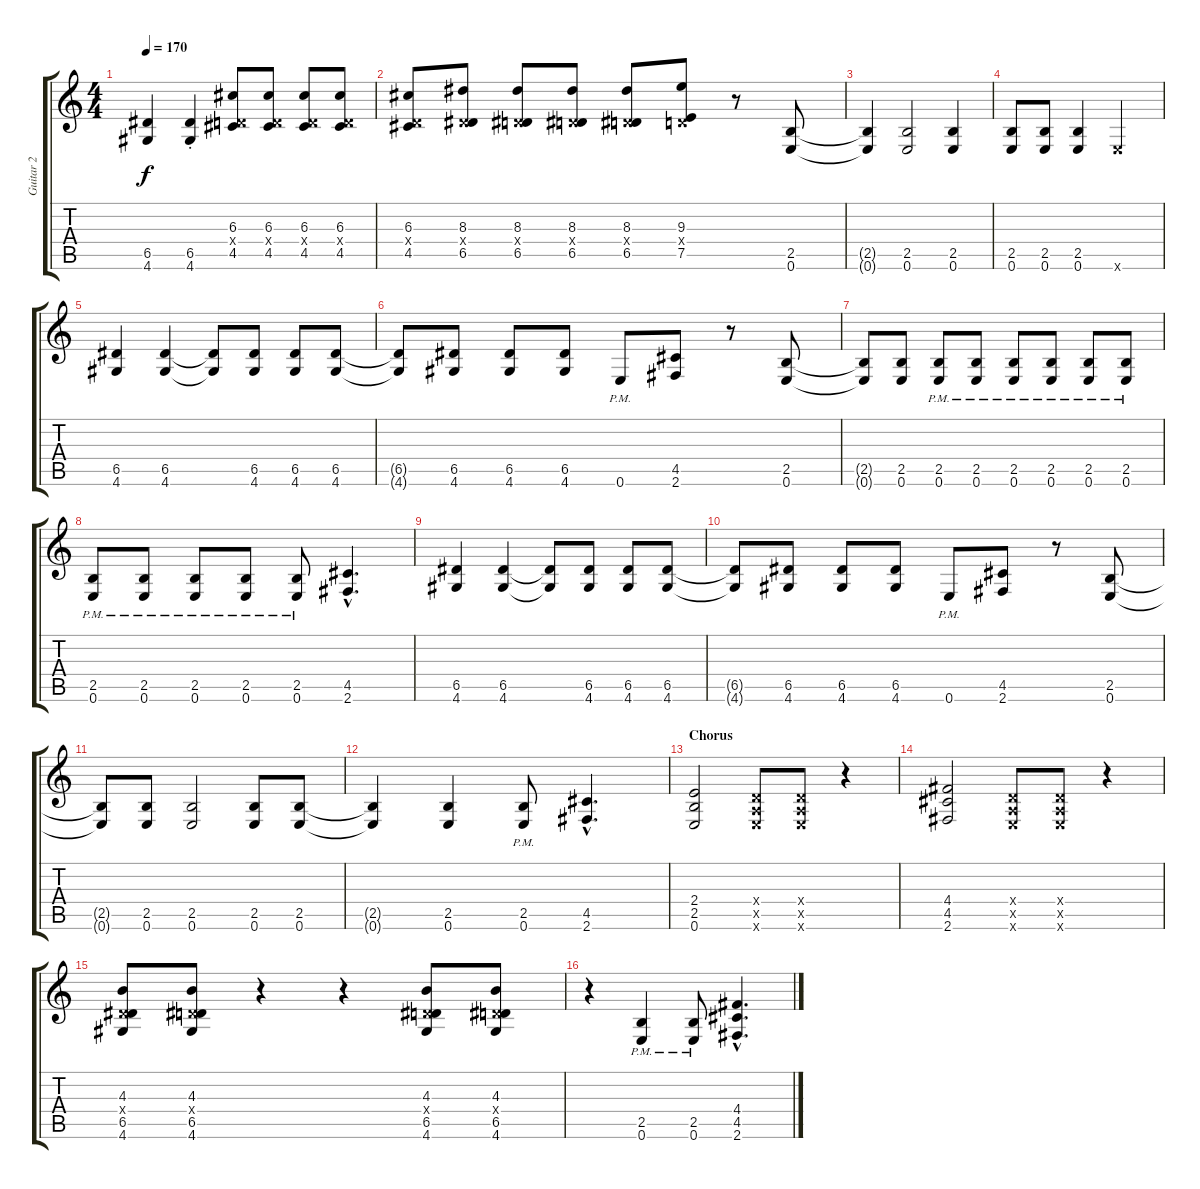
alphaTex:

\track ("Guitar 2" "Guitar 2") {instrument distortionguitar}
\staff {score tabs}
\tuning (E4 B3 G3 D3 A2 E2) {hide}
\ts (4 4)
\tempo 170
\clef g2
\ks c
(6.5 4.6).4{dy f} (6.5{st} 4.6{st}).4 (6.3 0.4{x} 4.5).8 (6.3 0.4{x} 4.5).8 (6.3 0.4{x} 4.5).8 (6.3 0.4{x} 4.5).8 |
(6.3 0.4{x} 4.5).8 (8.3 0.4{x} 6.5).8 (8.3 0.4{x} 6.5).8 (8.3 0.4{x} 6.5).8 (8.3 0.4{x} 6.5).8 (9.3 0.4{x} 7.5).8 r.8 (2.5 0.6).8 |
(2.5{t} 0.6{t}).4 (2.5 0.6).2 (2.5 0.6).4 |
(2.5 0.6).8 (2.5 0.6).8 (2.5 0.6).4 0.6{x}.2 |
(6.5 4.6).4 (6.5 4.6).4 (6.5{t} 4.6{t}).8 (6.5 4.6).8 (6.5 4.6).8 (6.5 4.6).8 |
(6.5{t} 4.6{t}).8 (6.5 4.6).8 (6.5 4.6).8 (6.5 4.6).8 0.6{pm}.8 (4.5 2.6).8 r.8 (2.5 0.6).8 |
(2.5{t} 0.6{t}).8 (2.5 0.6).8 (2.5{pm} 0.6{pm}).8 (2.5{pm} 0.6{pm}).8 (2.5{pm} 0.6{pm}).8 (2.5{pm} 0.6{pm}).8 (2.5{pm} 0.6{pm}).8 (2.5{pm} 0.6{pm}).8 |
(2.5{pm} 0.6{pm}).8 (2.5{pm} 0.6{pm}).8 (2.5{pm} 0.6{pm}).8 (2.5{pm} 0.6{pm}).8 (2.5{pm} 0.6{pm}).8 (4.5{hac} 2.6{hac}).4{d} |
(6.5 4.6).4 (6.5 4.6).4 (6.5{t} 4.6{t}).8 (6.5 4.6).8 (6.5 4.6).8 (6.5 4.6).8 |
(6.5{t} 4.6{t}).8 (6.5 4.6).8 (6.5 4.6).8 (6.5 4.6).8 0.6{pm}.8 (4.5 2.6).8 r.8 (2.5 0.6).8 |
(2.5{t} 0.6{t}).8 (2.5 0.6).8 (2.5 0.6).2 (2.5 0.6).8 (2.5 0.6).8 |
(2.5{t} 0.6{t}).4 (2.5 0.6).4 (2.5{pm} 0.6{pm}).8 (4.5{hac} 2.6{hac}).4{d} |
\section ("" "Chorus")
(2.4 2.5 0.6).2 (0.4{x} 0.5{x} 0.6{x}).8 (0.4{x} 0.5{x} 0.6{x}).8 r.4 |
(4.4 4.5 2.6).2 (0.4{x} 0.5{x} 0.6{x}).8 (0.4{x} 0.5{x} 0.6{x}).8 r.4 |
(4.3 0.4{x} 6.5 4.6).8 (4.3 0.4{x} 6.5 4.6).8 r.4 r.4 (4.3 0.4{x} 6.5 4.6).8 (4.3 0.4{x} 6.5 4.6).8 |
r.4 (2.5{pm} 0.6{pm}).4 (2.5{pm} 0.6{pm}).8 (4.4{hac} 4.5{hac} 2.6{hac}).4{d}
